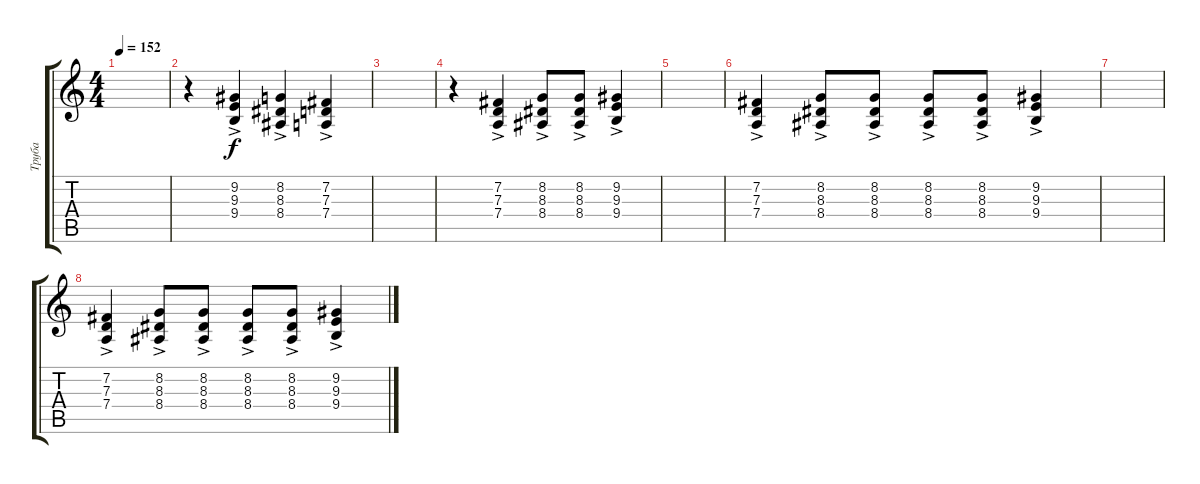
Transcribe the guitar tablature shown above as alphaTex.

\track ("Труба" "Труба") {instrument trombone}
\staff {score tabs}
\tuning (E4 B3 G3 D3 A2 E2) {hide}
\ts (4 4)
\tempo 152
\clef g2
\ks c
|
r.4 (9.2{ac} 9.3{ac} 9.4{ac}).4 (8.2{ac} 8.3{ac} 8.4{ac}).4 (7.2{ac} 7.3{ac} 7.4{ac}).4 |
|
r.4 (7.2{ac} 7.3{ac} 7.4{ac}).4 (8.2{ac} 8.3{ac} 8.4{ac}).8 (8.2{ac} 8.3{ac} 8.4{ac}).8 (9.2{ac} 9.3{ac} 9.4{ac}).4 |
|
(7.2{ac} 7.3{ac} 7.4{ac}).4 (8.2{ac} 8.3{ac} 8.4{ac}).8 (8.2{ac} 8.3{ac} 8.4{ac}).8 (8.2{ac} 8.3{ac} 8.4{ac}).8 (8.2{ac} 8.3{ac} 8.4{ac}).8 (9.2{ac} 9.3{ac} 9.4{ac}).4 |
|
(7.2{ac} 7.3{ac} 7.4{ac}).4 (8.2{ac} 8.3{ac} 8.4{ac}).8 (8.2{ac} 8.3{ac} 8.4{ac}).8 (8.2{ac} 8.3{ac} 8.4{ac}).8 (8.2{ac} 8.3{ac} 8.4{ac}).8 (9.2{ac} 9.3{ac} 9.4{ac}).4
